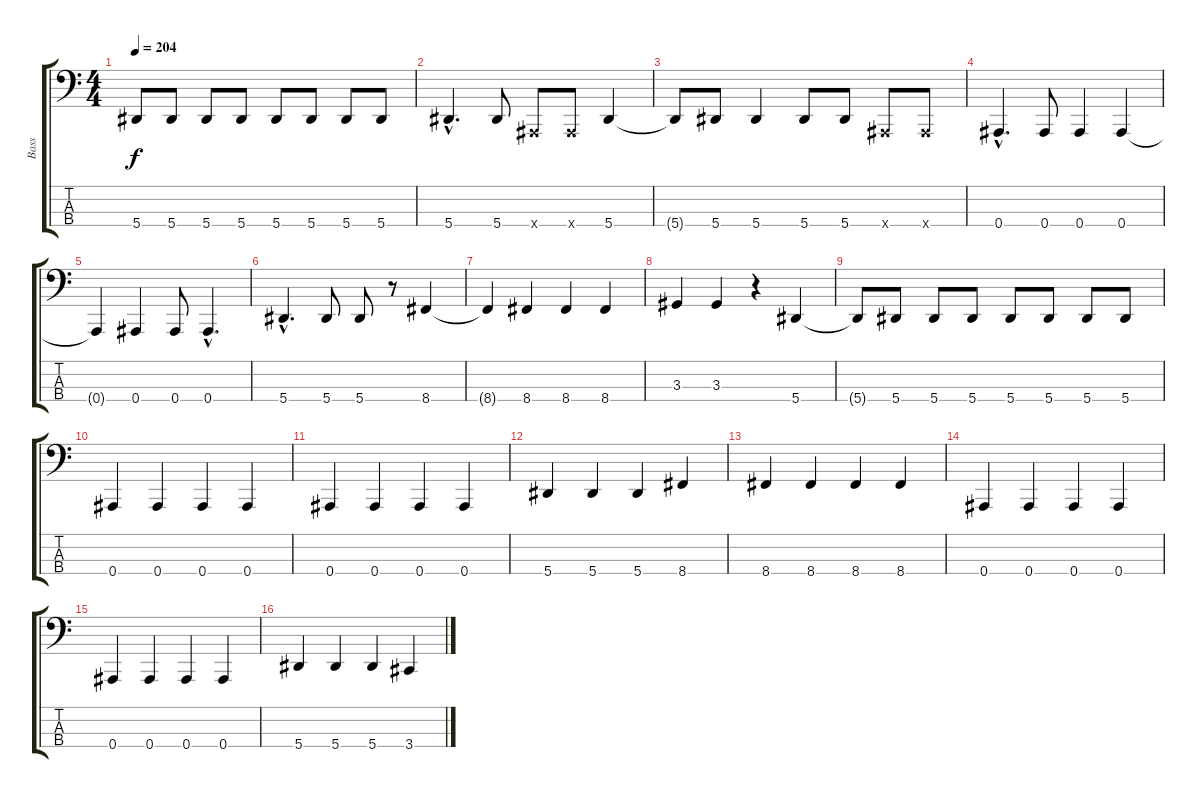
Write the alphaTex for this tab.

\track ("Bass" "Bass") {instrument electricbassfinger}
\staff {score tabs}
\tuning (Eb2 Bb1 F1 Bb0) {hide}
\ts (4 4)
\tempo 204
\clef f4
\ks c
5.4{t}.8{dy f} 5.4.8 5.4.8 5.4.8 5.4.8 5.4.8 5.4.8 5.4.8 |
5.4{hac}.4{d} 5.4.8 0.4{x}.8 0.4{x}.8 5.4.4 |
5.4{t}.8 5.4.8 5.4.4 5.4.8 5.4.8 0.4{x}.8 0.4{x}.8 |
0.4{hac}.4{d} 0.4.8 0.4.4 0.4.4 |
0.4{t}.4 0.4.4 0.4.8 0.4{hac}.4{d} |
5.4{hac}.4{d} 5.4.8 5.4.8 r.8 8.4.4 |
8.4{t}.4 8.4.4 8.4.4 8.4.4 |
3.3.4 3.3.4 r.4 5.4.4 |
5.4{t}.8 5.4.8 5.4.8 5.4.8 5.4.8 5.4.8 5.4.8 5.4.8 |
0.4.4 0.4.4 0.4.4 0.4.4 |
0.4.4 0.4.4 0.4.4 0.4.4 |
5.4.4 5.4.4 5.4.4 8.4.4 |
8.4.4 8.4.4 8.4.4 8.4.4 |
0.4.4 0.4.4 0.4.4 0.4.4 |
0.4.4 0.4.4 0.4.4 0.4.4 |
5.4.4 5.4.4 5.4.4 3.4.4
